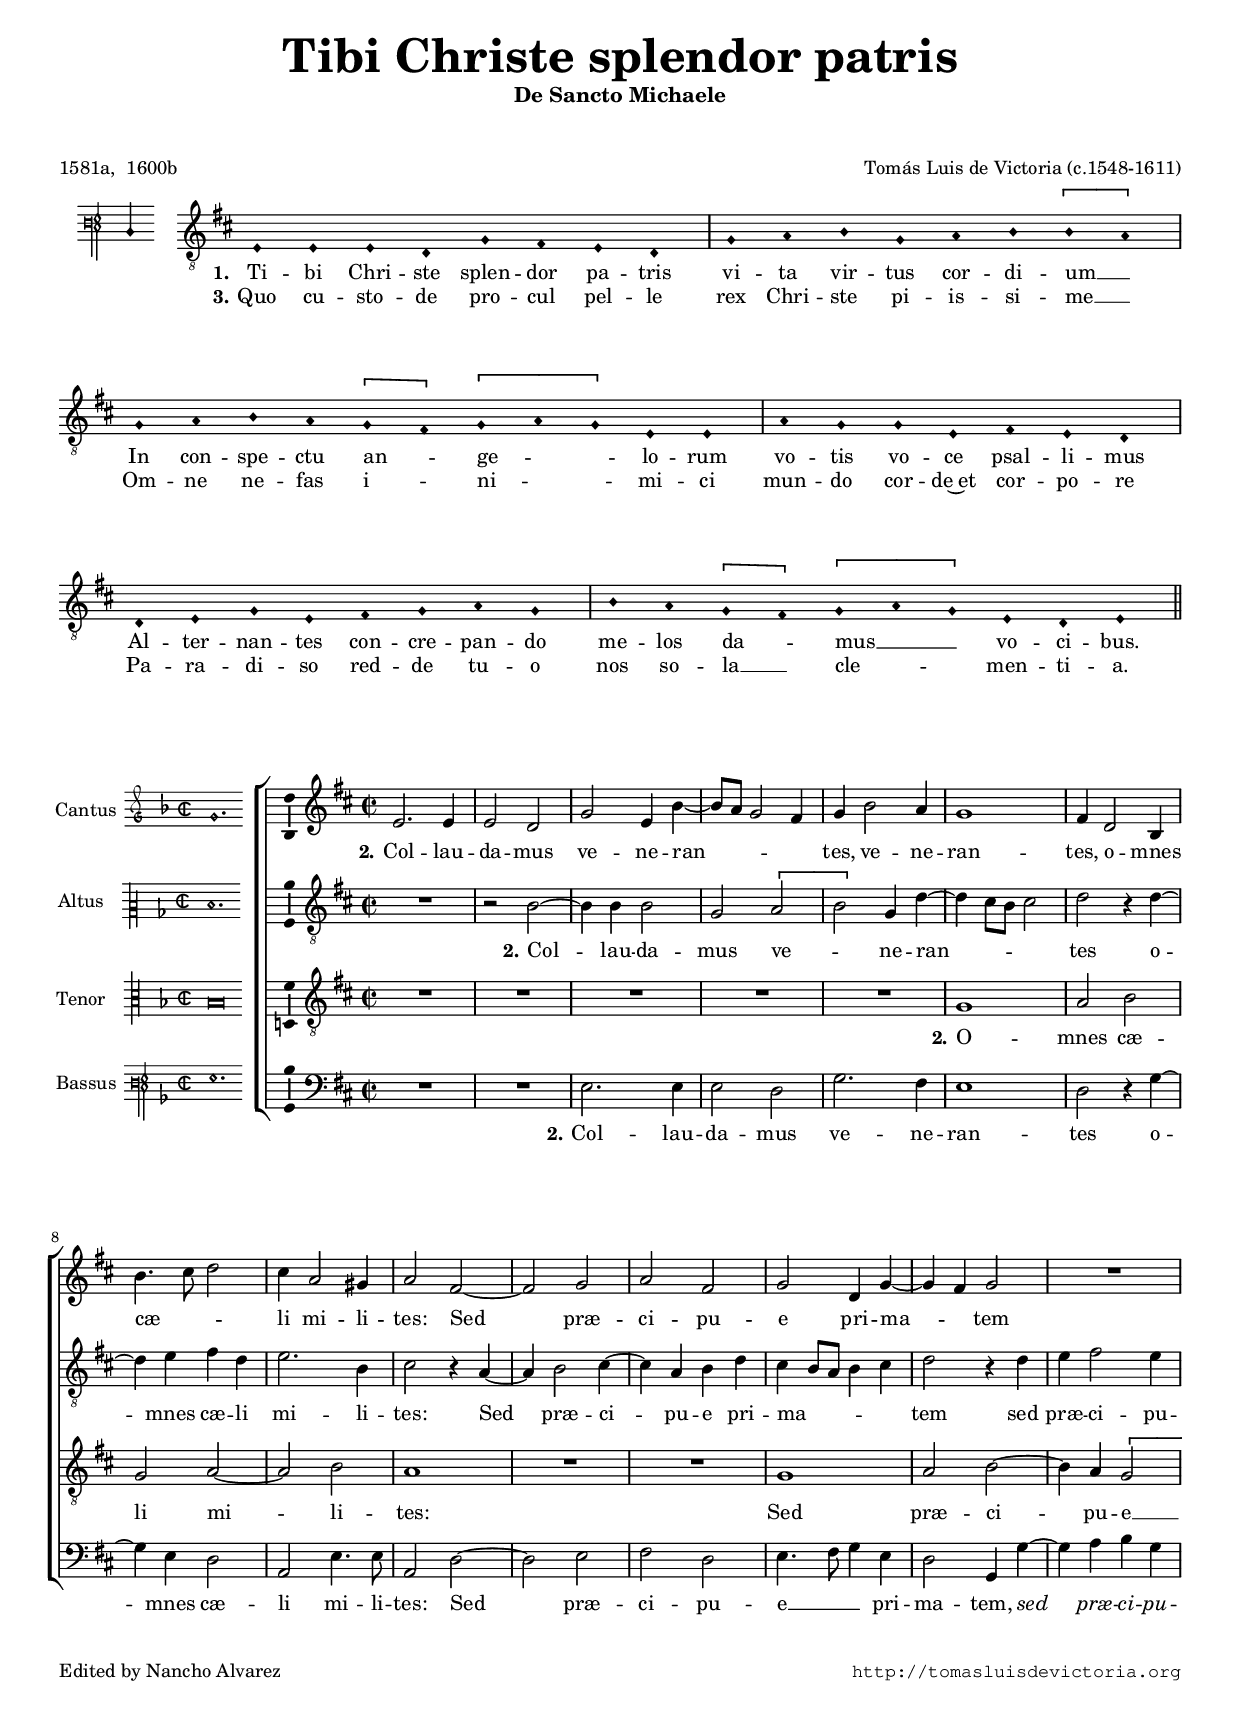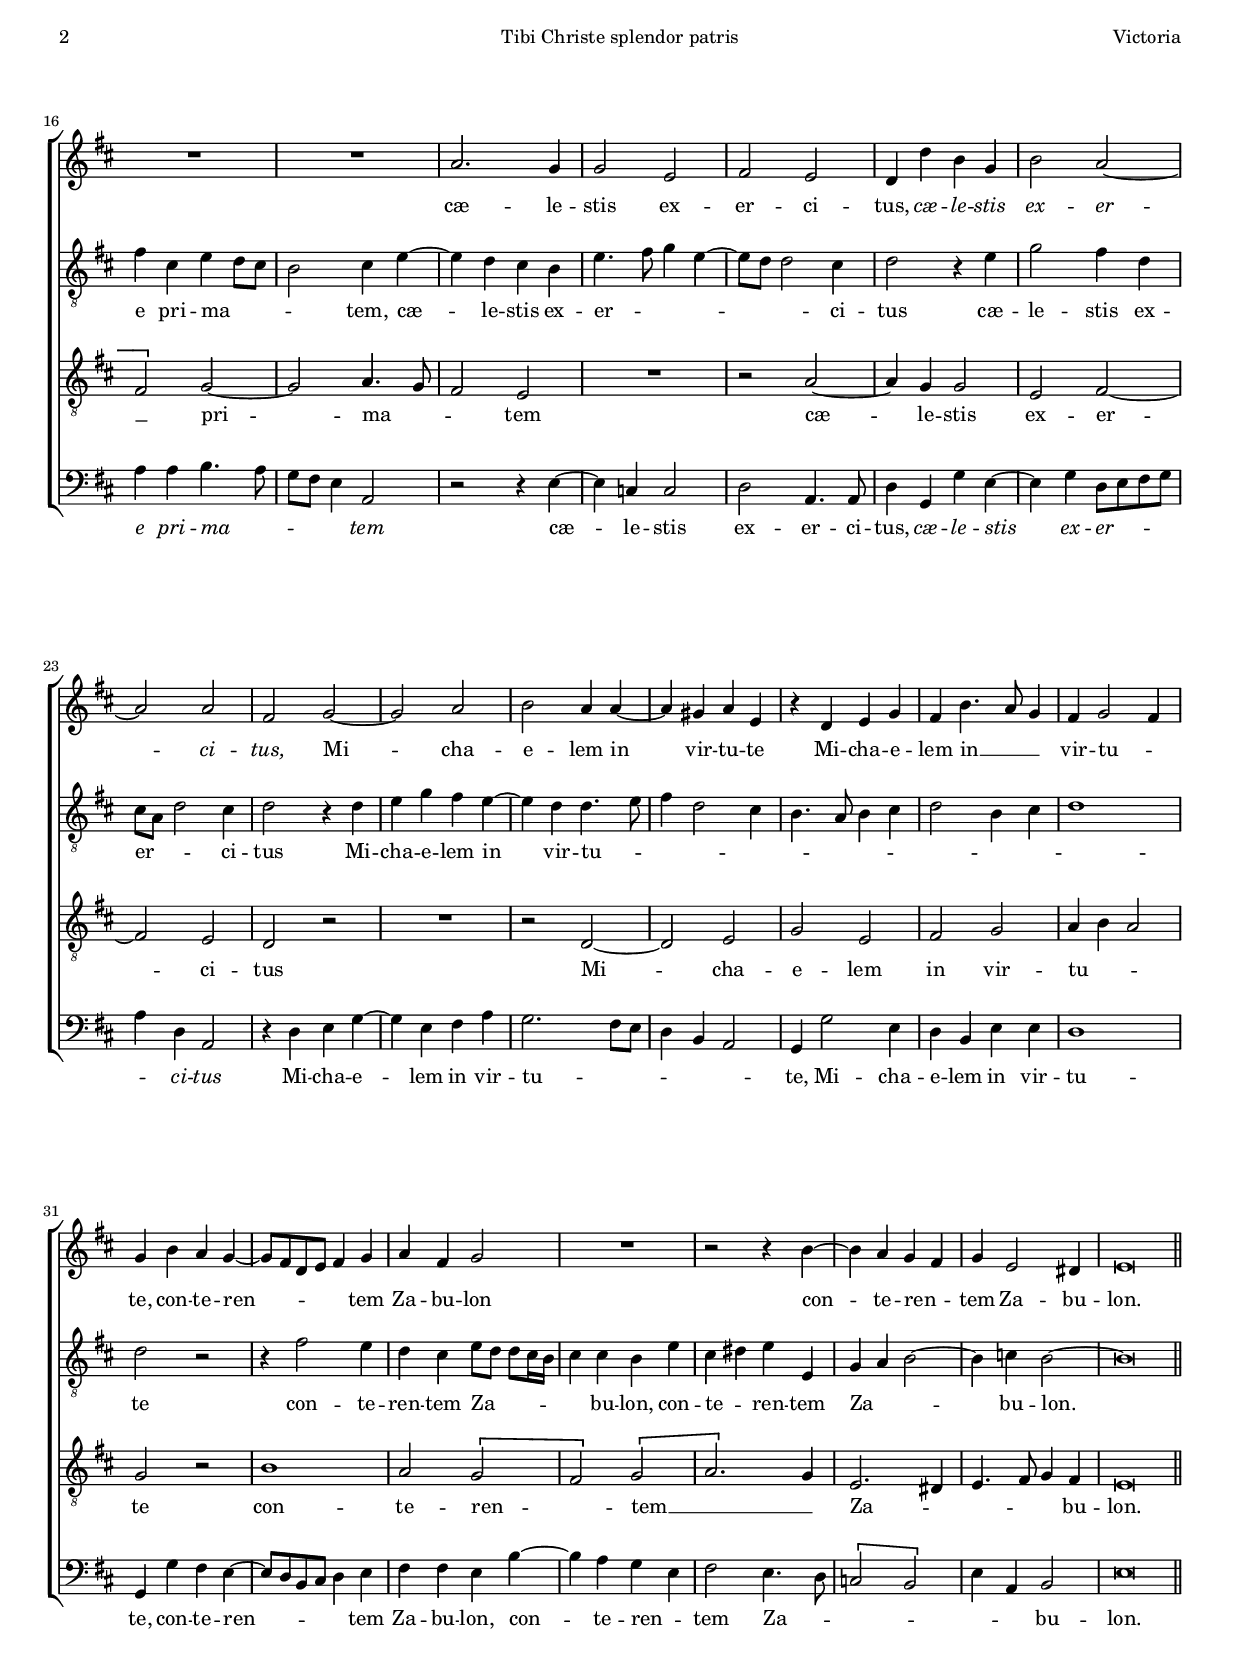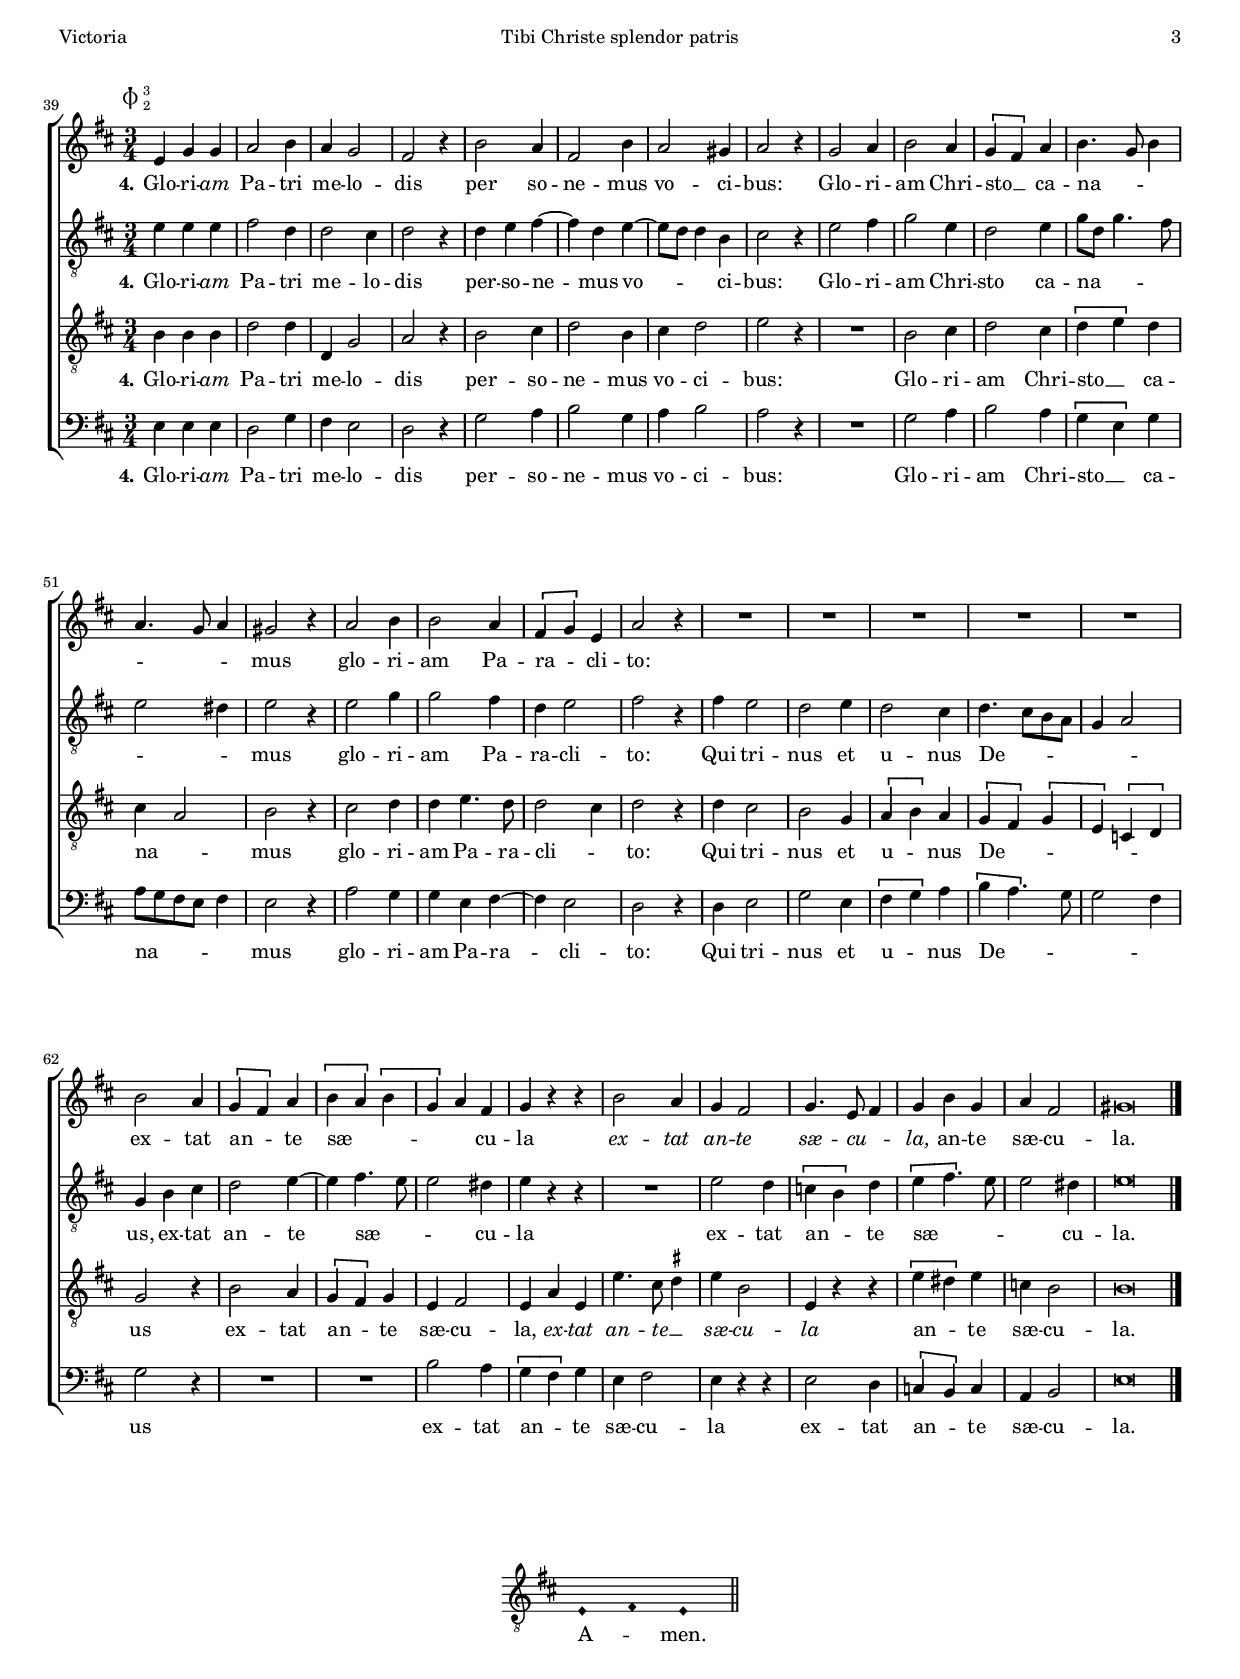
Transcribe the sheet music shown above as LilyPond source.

\version "2.18.0"

#(set-default-paper-size "a4")
#(set-global-staff-size 16.2)
#(ly:set-option 'point-and-click #f)
%mobile -s15.0 -i3.2 -ball

italicas=\override LyricText.font-shape = #'italic
rectas=\override LyricText.font-shape = #'upright
ss=\once \set suggestAccidentals = ##t
incipitwidth = 20

htitle="Tibi Christe splendor patris"
hcomposer="Victoria"

\header {
	title=\markup{\larger \larger \larger \larger "Tibi Christe splendor patris"}
	subtitle=\markup{\column{"De Sancto Michaele" " " " " }}
	composer="Tomás Luis de Victoria (c.1548-1611)"
        pdfauthor=\composer
	%opus="(-)"
	poet="1581a,  1600b"
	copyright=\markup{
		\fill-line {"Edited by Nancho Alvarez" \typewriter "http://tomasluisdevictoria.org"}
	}
%	tagline=""
}

\score {\transpose c' d'{
<<
         \new Voice = "canto" {
                 \set Staff.instrumentName=
                        \markup{\score {{
                        \override NoteHead.style = #'neomensural  
                        \override Staff.TimeSignature.stencil = #'() 
                        \override Staff.TimeSignature.stencil = #'() 
                        \clef "petrucci-f3" 
                        \key c \major % el canto llano parece transportado
                        d4 } 
                        \layout{line-width = 33}
                        }}
                 \override Staff.TimeSignature.stencil = #'()
                 \override Stem.transparent = ##t
                 \set Score.timing = ##f
                 \override NoteHead.style = #'neomensural         
                 \clef "G_8" 
                 \key c \major 
	d4 d d c f e d c \bar "|"
	f g a f g a \[a g\] \bar "|" \break
	f g a g \[f e\] \[f g f\] d d \bar "|"
	g f f d e d c \bar "|" \break
	c d f d e f g f \bar "|"
	a g \[f e\] \[f g f\] d c d 
        \bar "||" 
}
\new Lyrics \lyricsto "canto" {
\set stanza = "1."
Ti -- bi Chri -- ste splen -- dor pa -- tris
vi -- ta vir -- tus cor -- di -- um __ _
In con -- spe -- ctu an -- _ ge -- _ _ lo -- rum
vo -- tis vo -- ce psal -- li -- mus
Al -- ter -- nan -- tes con -- cre -- pan -- do
me -- los da -- _ mus __ _ _ vo -- ci -- bus.
}
\new Lyrics \lyricsto "canto"{
\set  stanza = "3."
Quo cu -- sto -- de pro -- cul pel -- le
rex Chri -- ste pi -- is -- si -- me __ _
Om -- ne ne -- fas i -- _ ni -- _ _ mi -- ci
mun -- do cor -- de~et cor -- po -- re
Pa -- ra -- di -- so red -- de tu -- o
nos so -- la __ _ cle -- _ _ men -- ti -- a.
}
        
>>
        }%transpose

\layout {
	\context{\Lyrics
		\override VerticalAxisGroup.minimum-Y-extent = #'(-1.2 . 1.5)
	}
        ragged-right = ##f
        indent=2.0\cm
        %system-count=2
}
}

%tablet \pageBreak

%%%%%%%%%%%%%%%%%%%%%%%%%%%%%%%%%%%%%%%%%%%%%%%%%



global={\key f \major \time 2/2  \skip 1*38 \bar "||"  \break
	\override Score.TimeSignature.break-visibility = #'#(#f #t #t)
				\time 3/4 \skip 1*3/4*34 \bar "|."

}

cantus={
	g'2. g'4
	g'2 f'
	bes' g'4 d'' ~
	d''8 c'' bes'2 a'4
%5
	bes' d''2 c''4
	bes'1
	a'4 f'2 d'4
	d''4. e''8 f''2
	e''4 c''2 b'4
%10
	c''2 a' ~
	a' bes'
	c'' a'
	bes' f'4 bes' ~
	bes' a' bes'2
%15
	R1*4/4
	R1*4/4 %\pageBreak
	R1*4/4
	c''2. bes'4
	bes'2 g'
%20
	a' g'
	f'4 f'' d'' bes'
	d''2 c'' ~
	c'' c''
	a' bes' ~
%25
	bes' c''
	d'' c''4 c'' ~
	c'' b' c'' g'
	r f' g' bes'
	a' d''4. c''8 bes'4
%30
	a' bes'2 a'4
	bes' d'' c'' bes' ~
	bes'8 a' f' g' a'4 bes'
	c'' a' bes'2
	R1*4/4
%35
	r2 r4 d'' ~
	d'' c'' bes' a'
	bes' g'2 fis'4
	g'\breve*1/2
	 \once \override TextScript.X-offset = #-3.7
        \once \override TextScript.padding = #2
        s4*0^\markup{\raise #.5 \musicglyph #"timesig.mensural34" \smaller \smaller \smaller \column {\raise #.9 3 \raise #1.2 2}}
	g'4 bes' bes'
%40
	c''2 d''4
	c'' bes'2
	a' r4
	d''2 c''4
	a'2 d''4
%45
	c''2 b'4
	c''2 r4
	bes'2 c''4
	d''2 c''4
	\[bes' a'\] c''
%50
	d''4. bes'8 d''4
	c''4. bes'8 c''4
	b'2 r4
	c''2 d''4
	d''2 c''4
%55
	\[a' bes'\] g'
	c''2 r4
	R1*3/4
	R1*3/4
	R1*3/4
%60
	R1*3/4
	R1*3/4
	d''2 c''4
	\[bes' a'\] c''
	\[d'' c''\] \[d''
%65
	bes'\] c'' a'
	bes' r r
	d''2 c''4
	bes' a'2
	bes'4. g'8 a'4
%70
	bes' d'' bes'
	c'' a'2
	b'\breve*3/8
}

altus={
	R1*4/4
	r2 d' ~
	d'4 d' d'2
	bes \[c'
%5
	d'\] bes4 f' ~
	f' e'8 d' e'2
	f' r4 f' ~
	f' g' a' f'
	g'2. d'4
%10
	e'2 r4 c'4 ~
	c' d'2 e'4 ~
	e' c' d' f'
	e' d'8 c' d'4 e'
	f'2 r4 f'
%15
	g' a'2 g'4
	a' e' g' f'8 e'
	d'2 e'4 g' ~
	g' f' e' d'
	g'4. a'8 bes'4 g' ~
%20
	g'8 f' f'2 e'4
	f'2 r4 g'
	bes'2 a'4 f'
	e'8 c' f'2 e'4
	f'2 r4 f'
%25
	g' bes' a' g' ~
	g' f' f'4. g'8
	a'4 f'2 e'4
	d'4. c'8 d'4 e'
	f'2 d'4 e'
%30
	f'1
	f'2 r
	r4 a'2 g'4
	f' e'  g'8[ f']  f'[ e'16 d']
	e'4 e' d' g'
%35
	e' fis' g' g
	bes c' d'2 ~
	d'4 ees' d'2 ~
	d'\breve*1/2
	g'4 g' g'
%40
	a'2 f'4
	f'2 e'4
	f'2 r4
	f' g' a' ~
	a' f' g' ~
%45
	g'8 f' f'4 d'
	e'2 r4
	g'2 a'4
	bes'2 g'4
	f'2 g'4
%50
	bes'8 f' bes'4. a'8
	g'2 fis'4
	g'2 r4
	g'2 bes'4
	bes'2 a'4
%55
	f' g'2
	a' r4
	a' g'2
	f' g'4
	f'2 e'4
%60
	f'4.  e'8[ d' c']
	bes4 c'2
	bes4 d' e'
	f'2 g'4 ~
	g' a'4. g'8
%65
	g'2 fis'4
	g' r r
	R1*3/4
	g'2 f'4
	\[ees' d'\] f'
%70
	\[g' a'4.\] g'8
	g'2 fis'4
	g'\breve*3/8
}

tenor={
	R1*4/4
	R1*4/4
	R1*4/4
	R1*4/4
%5
	R1*4/4
	bes1
	c'2 d'
	bes c' ~
	c' d'
%10
	c'1
	R1*4/4
	R1*4/4
	bes1
	c'2 d' ~
%15
	d'4 c' \[bes2
	a\] bes ~
	bes c'4. bes8
	a2 g
	R1*4/4
%20
	r2 c' ~
	c'4 bes bes2
	g a ~
	a g
	f r
%25
	R1*4/4
	r2 f ~
	f g
	bes g
	a bes
%30
	c'4 d' c'2
	bes r
	d'1
	c'2 \[bes
	a\] \[bes
%35
	c'2.\] bes4
	g2. fis4
	g4. a8 bes4 a
	g\breve*1/2
	d'4 d' d'
%40
	f'2 f'4
	f bes2
	c' r4
	d'2 e'4
	f'2 d'4
%45
	e' f'2
	g' r4
	R1*3/4
	d'2 e'4
	f'2 e'4
%50
	\[f' g'\] f'
	e' c'2
	d' r4
	e'2 f'4
	f' g'4. f'8
%55
	f'2 e'4
	f'2 r4
	f' e'2
	d' bes4
	\[c' d'\] c'
%60
	\[bes a\] \[bes
	g\] \[ees f\]
	bes2 r4 % notacion negra
	d'2 c'4
	\[bes a\] bes
%65
	g a2
	g4 c' g
	g'4. e'8 \ss fis'4 % notacion negra ( no entiendo)
	g' d'2
	g4 r r
%70
	\[g' fis'\] g'
	ees' d'2
	d'\breve*3/8
}

bassus={
	R1*4/4
	R1*4/4
	g2. g4
	g2 f
%5
	bes2. a4
	g1
	f2 r4 bes ~
	bes g f2
	c g4. g8
%10
	c2 f ~
	f g
	a f
	g4. a8 bes4 g
	f2 bes,4 bes ~
%15
	bes c' d' bes
	c' c' d'4. c'8
	bes a g4 c2
	r r4 g ~
	g ees ees2
%20
	f c4. c8
	f4 bes, bes g ~
	g bes f8 g a bes
	c'4 f c2
	r4 f g bes ~
%25
	bes g a c'
	bes2. a8 g
	f4 d c2
	bes,4 bes2 g4
	f d g g
%30
	f1
	bes,4 bes a g ~
	g8 f d e f4 g
	a a g d' ~
	d' c' bes g
%35
	a2 g4. f8
	\[ees2 d\]
	g4 c d2
	g\breve*1/2
	g4 g g
%40
	f2 bes4
	a g2
	f r4
	bes2 c'4
	d'2 bes4
%45
	c' d'2
	c' r4
	R1*3/4
	bes2 c'4
	d'2 c'4
%50
	\[bes g\] bes
	c'8 bes a g a4
	g2 r4
	c'2 bes4 % estos 3 compases en notacion negra
	bes g a ~
%55
	a g2
	f r4
	f g2
	bes g4
	\[a bes\] c'
%60
	\[d' c'4.\] bes8
	bes2 a4
	bes2 r4
	R1*3/4
	R1*3/4
%65
	d'2 c'4 % sera d'4 c'2 ?
	\[bes4 a\] bes
	g a2
	g4 r r
	g2 f4
%70
	\[ees d\] ees
	c d2
	g\breve*3/8
}

textocantus=\lyricmode{
\set  stanza = "2."
Col -- lau -- da -- mus ve -- ne -- ran -- _ _ _ _ tes, % collaudemus?
ve -- ne -- ran -- tes,
o -- mnes cæ -- _ _ li mi -- li -- tes:
Sed _ præ -- ci -- pu -- e pri -- ma -- _ _ tem
cæ -- le -- stis ex -- er -- ci -- tus, % e xer
\italicas
cæ -- le -- stis ex -- er -- _ ci -- tus, 
\rectas
Mi -- _ cha -- e -- lem in _ vir -- tu -- te
Mi -- cha -- e -- lem in __ _ _ vir -- tu -- _ te,
con -- te -- ren -- _ _ _ _ _ tem Za -- bu -- lon
con -- _ te -- ren -- _ tem  Za -- bu -- lon.
\set  stanza = "4."
Glo -- ri -- \italicas am \rectas Pa -- tri me -- lo -- dis % Gloria en el original, melodiis?
per so -- ne -- mus vo -- ci -- bus:
Glo -- ri -- am Chri -- sto __ _ ca -- na -- _ _ _ _ _ mus
glo -- ri -- am Pa -- ra -- _ cli -- to: % Paracleto?
ex -- tat an -- _ te sæ -- _ _ _ _ cu -- la
\italicas
ex -- tat an -- te sæ -- cu -- _ la,
\rectas
an -- te sæ -- cu -- la.
}

textoaltus=\lyricmode{
\set  stanza = "2."
Col -- _ lau -- da -- mus ve -- _ ne -- ran -- _ _ _ _ tes
o -- _ mnes cæ -- li mi -- li -- tes:
Sed _ præ -- ci -- _ pu -- e pri -- ma -- _ _ _ _ tem
sed præ -- ci -- pu -- e pri -- ma -- _ _ _ tem,
cæ -- _ le -- stis ex -- er -- _ _ _ _ _ _ ci -- tus
cæ -- le -- stis ex -- er -- _ _ ci -- tus
Mi -- cha -- e -- lem in _ vir -- tu -- _ _ _ _ _ _ _ _ _ _ _ _ te
con -- te -- ren -- tem Za -- _ _ _ _ _ bu -- lon,
con -- te -- _ ren -- tem Za -- _ _ _ bu -- lon. _
\set  stanza = "4."
Glo -- ri -- \italicas am \rectas Pa -- tri me -- lo -- dis
per -- so -- ne -- _ mus vo -- _ _ _ ci -- bus:
Glo -- ri -- am Chri -- sto ca -- na -- _ _ _ _ _ mus
glo -- ri -- am Pa -- ra -- cli -- to:
Qui tri -- nus et u -- nus De -- _ _ _ _ _ us,
ex -- tat an -- te _ sæ -- _ _ cu -- la
ex -- tat an -- _ te sæ -- _ _ _ cu -- la.
}

textotenor=\lyricmode{
\set  stanza = "2."
O -- mnes cæ -- li mi -- _ li -- tes:
Sed præ -- ci -- _ pu -- e __ _ pri -- _ ma -- _ _ tem
cæ -- _ le -- stis ex -- er -- _ ci -- tus
Mi -- _ cha -- e -- lem in vir -- tu -- _ _ te
con -- te -- ren -- _ tem __ _ _ Za -- _ _ _ _ bu -- lon.
\set  stanza = "4."
Glo -- ri -- \italicas am \rectas Pa -- tri me -- lo -- dis
per -- so -- ne -- mus vo -- ci -- bus:
Glo -- ri -- am Chri -- sto __ _ ca -- na -- _ mus
glo -- ri -- am Pa -- ra -- cli -- _ to: 
Qui tri -- nus et u -- _ nus De -- _ _ _ _ _ us
ex -- tat an -- _ te sæ -- cu -- la,
\italicas
ex -- tat an -- te __ _ sæ -- cu -- la
\rectas
an -- _ te sæ -- cu -- la.
}

textobassus=\lyricmode{
\set  stanza = "2."
Col -- lau -- da -- mus ve -- ne -- ran -- tes
o -- _ mnes cæ -- li mi -- li -- tes:
Sed _ præ -- ci -- pu -- e __ _ _  pri -- ma -- tem,
\italicas
sed _ præ -- ci -- pu -- e pri -- ma -- _ _ _ _ tem
\rectas
cæ -- _ le -- stis ex -- er -- ci -- tus,
\italicas
cæ -- le -- stis _ ex -- er -- _ _ _ _ ci -- tus
\rectas
Mi -- cha -- e -- _ lem in vir -- tu -- _ _ _ _ _ te,
Mi -- cha -- e -- lem in vir -- tu -- te,
con -- te -- ren -- _ _ _ _ _ tem Za -- bu -- lon,
con -- _ te -- ren -- _ tem Za -- _ _ _ _ _ bu -- lon.
\set  stanza = "4."
Glo -- ri -- \italicas am \rectas Pa -- tri me -- lo -- dis
per -- so -- ne -- mus vo -- ci -- bus:
Glo -- ri -- am Chri -- sto __ _ ca -- na -- _ _ _ _ mus
glo -- ri -- am Pa -- ra -- _ cli -- to:
Qui tri -- nus et u -- _ nus De -- _ _ _ _ us
ex -- tat an -- _ te sæ -- cu -- la
ex -- tat an -- _ te sæ -- cu -- la.
}


incipitcantus=\markup{
	\score{
		{ 
		\set Staff.instrumentName="Cantus "
		\override NoteHead.style = #'neomensural
		\override Rest.style = #'neomensural
		\override Staff.TimeSignature.style = #'neomensural
		\cadenzaOn 
		\clef "petrucci-g"
		\key f \major
		\time 2/2
		g'1.
		} 
	\layout {
		\context {\Voice
			\remove Ligature_bracket_engraver
			\consists Mensural_ligature_engraver
		}
		line-width=\incipitwidth
		indent = 0
	}
	}
}


incipitaltus=\markup{
	\score{
		{ 
		\set Staff.instrumentName="Altus   "
		\override NoteHead.style = #'neomensural 
		\override Rest.style = #'neomensural
		\override Staff.TimeSignature.style = #'neomensural
		\cadenzaOn 
		\clef "petrucci-c2"
		\key f \major
		\time 2/2
		d'1.
		} 
	\layout {
		\context {\Voice
			\remove Ligature_bracket_engraver
			\consists Mensural_ligature_engraver
		}
		line-width=\incipitwidth
		indent = 0
	}
	}
}


incipittenor=\markup{
	\score{
		{ 
		\set Staff.instrumentName="Tenor   "
		\override NoteHead.style = #'neomensural 
		\override Rest.style = #'neomensural
		\override Staff.TimeSignature.style = #'neomensural
		\cadenzaOn 
		\clef "petrucci-c3"
		\key f \major
		\time 2/2
		bes\breve
		} 
	\layout {
		\context {\Voice
			\remove Ligature_bracket_engraver
			\consists Mensural_ligature_engraver
		}
		line-width=\incipitwidth
		indent=0
	}
	}
}


incipitbassus=\markup{
	\score{
		{ 
		\set Staff.instrumentName="Bassus "
		\override NoteHead.style = #'neomensural 
		\override Rest.style = #'neomensural
		\override Staff.TimeSignature.style = #'neomensural
		\cadenzaOn 
		\clef "petrucci-f3"
		\key f \major
		\time 2/2
		g1.
		} 
	\layout {
		\context {\Voice
			\remove Ligature_bracket_engraver
			\consists Mensural_ligature_engraver
		}
		line-width=\incipitwidth
		indent = 0
	}
	}
}





\score {\transpose c' a{
\new ChoirStaff<<

	\new Staff <<\global
	\new Voice="v1" {
		\set Staff.instrumentName=\incipitcantus
		\clef "treble"
		\cantus }
	\new Lyrics \lyricsto "v1" {\textocantus }
	>>

	
	\new Staff << \global
	\new Voice="v2" {
		\set Staff.instrumentName=\incipitaltus
		\clef "G_8" 
		\altus}
	\new Lyrics \lyricsto "v2" {\textoaltus }
	>>

	
	\new Staff <<\global
	\new Voice="v3" {
		\set Staff.instrumentName=\incipittenor
		\clef "G_8"
		\tenor }
	\new Lyrics \lyricsto "v3" {\textotenor }
	>>
	

	\new Staff <<\global
	\new Voice="v4" {
		\set Staff.instrumentName=\incipitbassus
		\clef "bass" 
		\bassus }
	\new Lyrics \lyricsto "v4" {\textobassus}
	>>
	
>>

	}%transpose

\layout{ 
	\context {\Lyrics 
		\override VerticalAxisGroup.staff-affinity = #UP
		\override VerticalAxisGroup.nonstaff-relatedstaff-spacing =
			#'((basic-distance . 0) (minimum-distance . 0) (padding . 1))
		%\override LyricText.font-size = #1.2
		\override LyricHyphen.minimum-distance = #0.5
	}
	\context {\Score 
		\override BarNumber.padding = #2 
	}
	\context {\Voice 
		melismaBusyProperties = #'() 
	}
	%\context { \Staff \RemoveEmptyStaves }
	\context {\Staff 
		\override VerticalAxisGroup.staff-staff-spacing =
			#'((basic-distance . 10) (minimum-distance . 0) (padding . 1))
		\consists Ambitus_engraver 
		\override LigatureBracket.padding = #1
	}
}

%\midi {}

}

%tablet \pageBreak

%%%%%%%%%%%%%%%%%%%%%%%%%%%%%%%%%


\score {\transpose c' a{
<<
         \new Voice = "canto" {
                 \override Staff.TimeSignature.stencil = #'()
                 \override Stem.transparent = ##t
                 \set Score.timing = ##f
                 \override NoteHead.style = #'neomensural         
                 \clef "G_8" 
                 \key f \major 
        g4 a g 
        \bar "||" 
}
\new Lyrics \lyricsto "canto" {
A -- _ men.
}
       
>>
        }%transpose

\layout {
        ragged-right = ##f
        indent=7.5\cm
        %tablet indent = 5.5\cm
        line-width = 11.5\cm
        %tablet line-width=11\cm
        %system-count=2
}
}

%%%%%%%%%%%%%%%%%%%%%%%%%%%%%%%%%%


\paper{
	evenHeaderMarkup=\markup  \fill-line { \fromproperty #'page:page-number-string \htitle \hcomposer }
	oddHeaderMarkup= \markup  \fill-line { \on-the-fly #not-first-page \hcomposer \on-the-fly #not-first-page \htitle \on-the-fly #not-first-page \fromproperty #'page:page-number-string }
	%system-count=8
	%line-width=19.0\cm
	ragged-last-bottom = ##f
	indent=3.5\cm
	score-system-spacing =
	#'((basic-distance . 22) (minimum-distance . 0) (padding . 5))
	system-system-spacing =
	#'((basic-distance . 20) (minimum-distance . 0) (padding . 5))
	top-system-spacing = % header
	#'((basic-distance . 12) (minimum-distance . 0) (padding . 0))
	last-bottom-spacing = % footer
	#'((basic-distance . 13) (minimum-distance . 0) (padding . 0))
	top-markup-spacing #'basic-distance = 5
	markup-system-spacing #'basic-distance = 20

}
